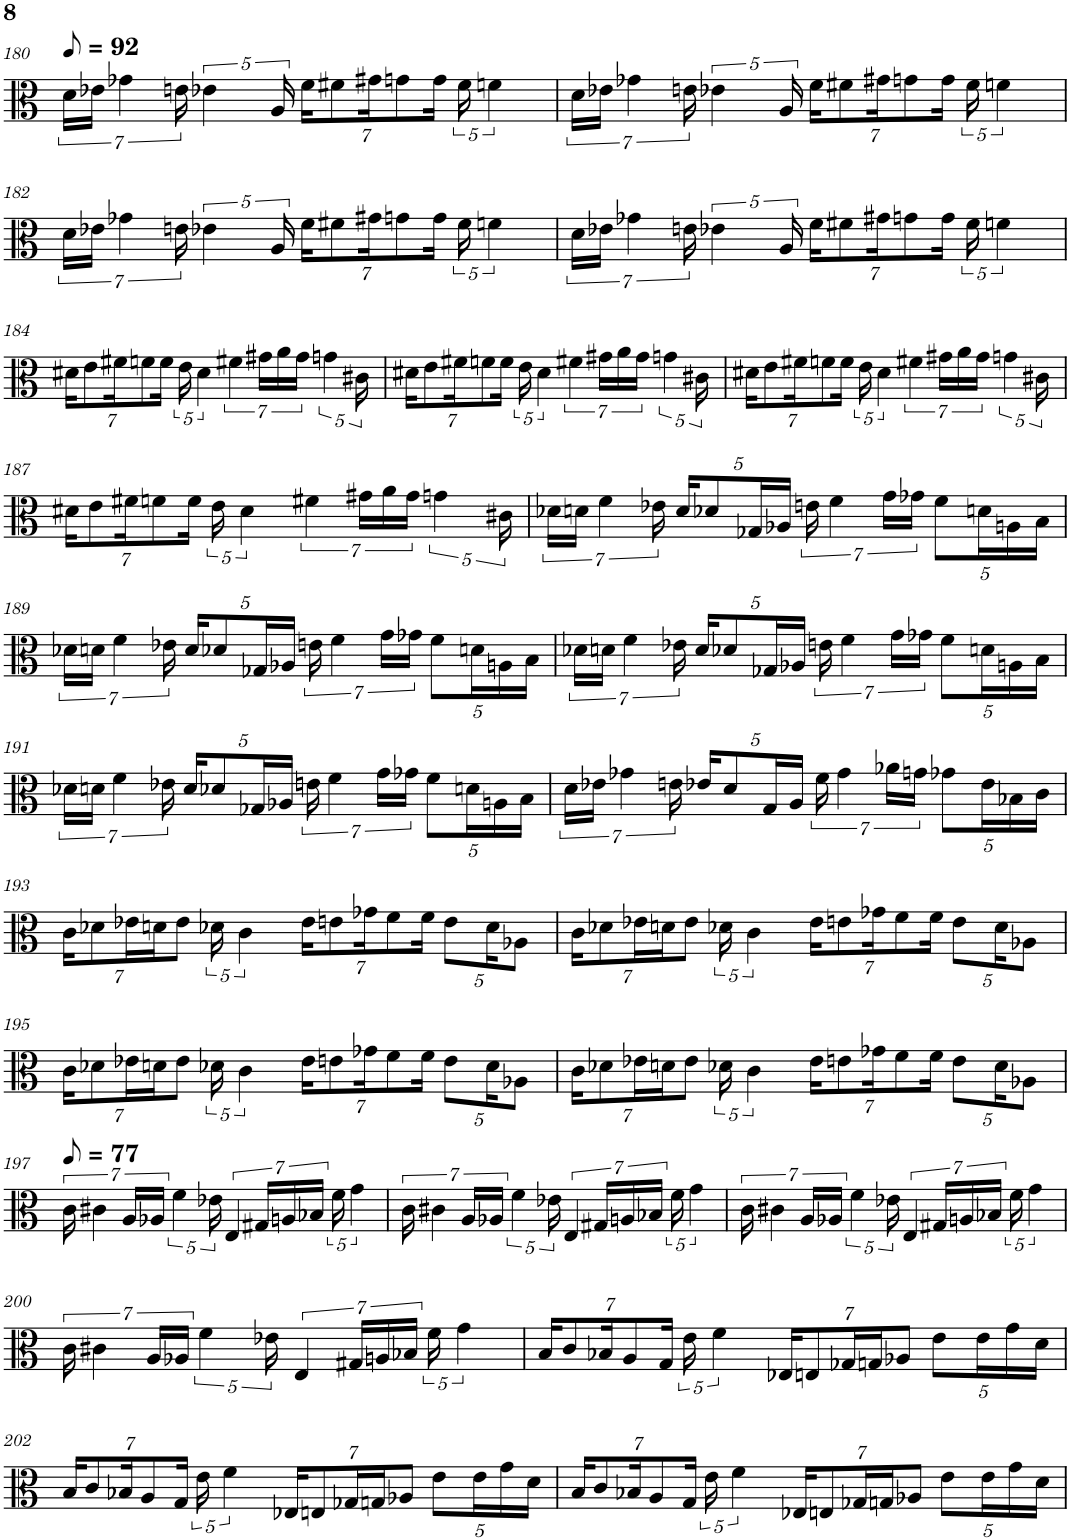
**kern
*part1
*staff1
*I"Viola
*I'Vla.
!!LO:PB:g=z
*clefC3
*k[]
*M4/4
*MM46
=180
28d\LL
28e-X\JJ
7g-X\
28en\
5e-X\
20A/
*Xbrackettup
28f\KL
14f#X\
28g#X\K
14gn\
28g\Jk
*brackettup
20f#\
5fn\
=181
28d\LL
28e-X\JJ
7g-X\
28en\
5e-X\
20A/
*Xbrackettup
28f\KL
14f#X\
28g#X\K
14gn\
28g\Jk
*brackettup
20f#\
5fn\
!!LO:LB:g=z
=182
28d\LL
28e-X\JJ
7g-X\
28en\
5e-X\
20A/
*Xbrackettup
28f\KL
14f#X\
28g#X\K
14gn\
28g\Jk
*brackettup
20f#\
5fn\
=183
28d\LL
28e-X\JJ
7g-X\
28en\
5e-X\
20A/
*Xbrackettup
28f\KL
14f#X\
28g#X\K
14gn\
28g\Jk
*brackettup
20f#\
5fn\
!!LO:LB:g=z
=184
*Xbrackettup
28d#X\KL
14e\
28f#X\K
14fn\
28f\Jk
*brackettup
20e\
5d#\
7f#X\
28g#X\LL
28a\
28g#\JJ
5gn\
20c#X\
=185
*Xbrackettup
28d#X\KL
14e\
28f#X\K
14fn\
28f\Jk
*brackettup
20e\
5d#\
7f#X\
28g#X\LL
28a\
28g#\JJ
5gn\
20c#X\
=186
*Xbrackettup
28d#X\KL
14e\
28f#X\K
14fn\
28f\Jk
*brackettup
20e\
5d#\
7f#X\
28g#X\LL
28a\
28g#\JJ
5gn\
20c#X\
!!LO:LB:g=z
=187
*Xbrackettup
28d#X\KL
14e\
28f#X\K
14fn\
28f\Jk
*brackettup
20e\
5d#\
7f#X\
28g#X\LL
28a\
28g#\JJ
5gn\
20c#X\
=188
28d-X\LL
28dn\JJ
7f\
28e-X\
*Xbrackettup
20d/KL
10d-X/
20G-X/L
20A-X/JJ
*brackettup
28en\
7f\
28g\LL
28g-X\JJ
*Xbrackettup
10f\L
20dn\L
20An\
20B\JJ
!!LO:LB:g=z
=189
*brackettup
28d-X\LL
28dn\JJ
7f\
28e-X\
*Xbrackettup
20d/KL
10d-X/
20G-X/L
20A-X/JJ
*brackettup
28en\
7f\
28g\LL
28g-X\JJ
*Xbrackettup
10f\L
20dn\L
20An\
20B\JJ
=190
*brackettup
28d-X\LL
28dn\JJ
7f\
28e-X\
*Xbrackettup
20d/KL
10d-X/
20G-X/L
20A-X/JJ
*brackettup
28en\
7f\
28g\LL
28g-X\JJ
*Xbrackettup
10f\L
20dn\L
20An\
20B\JJ
!!LO:LB:g=z
=191
*brackettup
28d-X\LL
28dn\JJ
7f\
28e-X\
*Xbrackettup
20d/KL
10d-X/
20G-X/L
20A-X/JJ
*brackettup
28en\
7f\
28g\LL
28g-X\JJ
*Xbrackettup
10f\L
20dn\L
20An\
20B\JJ
=192
*brackettup
28d\LL
28e-X\JJ
7g-X\
28en\
*Xbrackettup
20e-X/KL
10d/
20G/L
20A/JJ
*brackettup
28f\
7g-\
28a-X\LL
28gn\JJ
*Xbrackettup
10g-X\L
20e-\L
20B-X\
20c\JJ
!!LO:LB:g=z
=193
28c\KL
14d-X\
28e-X\L
28dn\J
14e-\J
*brackettup
20d-X\
5c\
*Xbrackettup
28e-\KL
14en\
28g-X\K
14f\
28f\Jk
10e\L
20d-\K
10A-X\J
=194
28c\KL
14d-X\
28e-X\L
28dn\J
14e-\J
*brackettup
20d-X\
5c\
*Xbrackettup
28e-\KL
14en\
28g-X\K
14f\
28f\Jk
10e\L
20d-\K
10A-X\J
!!LO:LB:g=z
=195
28c\KL
14d-X\
28e-X\L
28dn\J
14e-\J
*brackettup
20d-X\
5c\
*Xbrackettup
28e-\KL
14en\
28g-X\K
14f\
28f\Jk
10e\L
20d-\K
10A-X\J
=196
28c\KL
14d-X\
28e-X\L
28dn\J
14e-\J
*brackettup
20d-X\
5c\
*Xbrackettup
28e-\KL
14en\
28g-X\K
14f\
28f\Jk
10e\L
20d-\K
10A-X\J
!!LO:LB:g=z
=197
*brackettup
*MM39
28c\
7c#X\
28A/LL
28A-X/JJ
5f\
20e-X\
7E/
28G#X/LL
28An/
28B-X/JJ
20f\
5g\
=198
28c\
7c#X\
28A/LL
28A-X/JJ
5f\
20e-X\
7E/
28G#X/LL
28An/
28B-X/JJ
20f\
5g\
=199
28c\
7c#X\
28A/LL
28A-X/JJ
5f\
20e-X\
7E/
28G#X/LL
28An/
28B-X/JJ
20f\
5g\
!!LO:LB:g=z
=200
28c\
7c#X\
28A/LL
28A-X/JJ
5f\
20e-X\
7E/
28G#X/LL
28An/
28B-X/JJ
20f\
5g\
=201
*Xbrackettup
28B/KL
14c/
28B-X/K
14A/
28G/Jk
*brackettup
20e\
5f\
*Xbrackettup
28E-X/KL
14En/
28G-X/L
28Gn/J
14A-X/J
10e\L
20e\L
20g\
20d\JJ
!!LO:LB:g=z
=202
28B/KL
14c/
28B-X/K
14A/
28G/Jk
*brackettup
20e\
5f\
*Xbrackettup
28E-X/KL
14En/
28G-X/L
28Gn/J
14A-X/J
10e\L
20e\L
20g\
20d\JJ
=203
28B/KL
14c/
28B-X/K
14A/
28G/Jk
*brackettup
20e\
5f\
*Xbrackettup
28E-X/KL
14En/
28G-X/L
28Gn/J
14A-X/J
10e\L
20e\L
20g\
20d\JJ
=
*-
